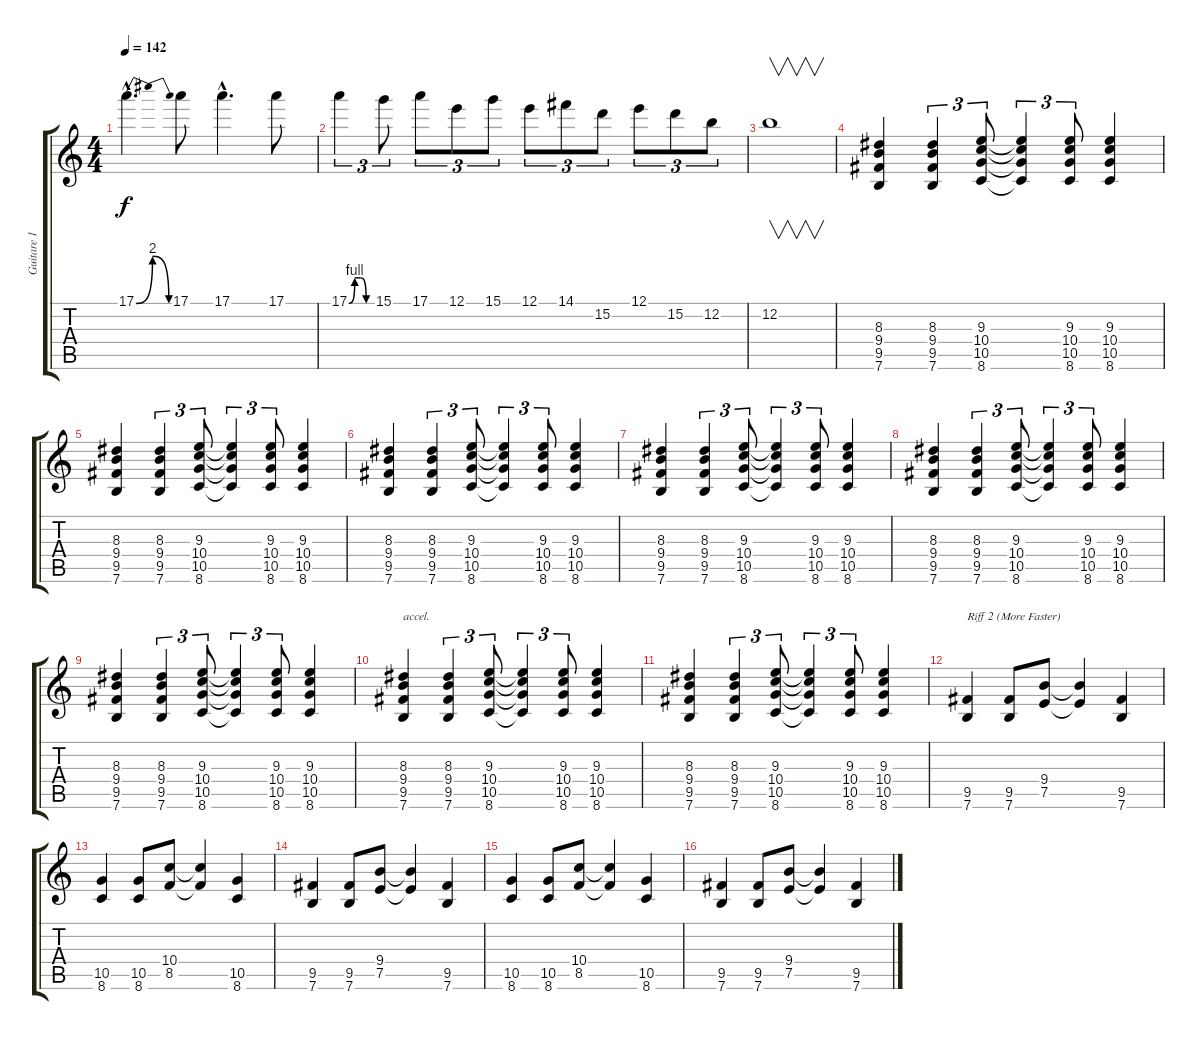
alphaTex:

\track ("Guitare 1" "Guitare 1") {instrument distortionguitar}
\staff {score tabs}
\tuning (E4 B3 G3 D3 A2 E2) {hide}
\ts (4 4)
\tempo 142
\clef g2
\ks c
17.1{be (bendrelease 0 0 15 8 15 8 60 0) hac}.4{d dy f} 17.1.8 17.1{hac}.4{d} 17.1.8 |
17.1{be (custom 0 0 15 4 30 4 45 0 60 0)}.4{tu (3 2)} 15.1.8{tu (3 2)} 17.1.8{tu (3 2)} 12.1.8{tu (3 2)} 15.1.8{tu (3 2)} 12.1.8{tu (3 2)} 14.1.8{tu (3 2)} 15.2.8{tu (3 2)} 12.1.8{tu (3 2)} 15.2.8{tu (3 2)} 12.2.8{tu (3 2)} |
12.2.1{v} |
(8.3 9.4 9.5 7.6).4 (8.3 9.4 9.5 7.6).4{tu (3 2)} (9.3 10.4 10.5 8.6).8{tu (3 2)} (9.3{t} 10.4{t} 10.5{t} 8.6{t}).4{tu (3 2)} (9.3 10.4 10.5 8.6).8{tu (3 2)} (9.3 10.4 10.5 8.6).4 |
(8.3 9.4 9.5 7.6).4 (8.3 9.4 9.5 7.6).4{tu (3 2)} (9.3 10.4 10.5 8.6).8{tu (3 2)} (9.3{t} 10.4{t} 10.5{t} 8.6{t}).4{tu (3 2)} (9.3 10.4 10.5 8.6).8{tu (3 2)} (9.3 10.4 10.5 8.6).4 |
(8.3 9.4 9.5 7.6).4 (8.3 9.4 9.5 7.6).4{tu (3 2)} (9.3 10.4 10.5 8.6).8{tu (3 2)} (9.3{t} 10.4{t} 10.5{t} 8.6{t}).4{tu (3 2)} (9.3 10.4 10.5 8.6).8{tu (3 2)} (9.3 10.4 10.5 8.6).4 |
(8.3 9.4 9.5 7.6).4 (8.3 9.4 9.5 7.6).4{tu (3 2)} (9.3 10.4 10.5 8.6).8{tu (3 2)} (9.3{t} 10.4{t} 10.5{t} 8.6{t}).4{tu (3 2)} (9.3 10.4 10.5 8.6).8{tu (3 2)} (9.3 10.4 10.5 8.6).4 |
(8.3 9.4 9.5 7.6).4 (8.3 9.4 9.5 7.6).4{tu (3 2)} (9.3 10.4 10.5 8.6).8{tu (3 2)} (9.3{t} 10.4{t} 10.5{t} 8.6{t}).4{tu (3 2)} (9.3 10.4 10.5 8.6).8{tu (3 2)} (9.3 10.4 10.5 8.6).4 |
(8.3 9.4 9.5 7.6).4 (8.3 9.4 9.5 7.6).4{tu (3 2)} (9.3 10.4 10.5 8.6).8{tu (3 2)} (9.3{t} 10.4{t} 10.5{t} 8.6{t}).4{tu (3 2)} (9.3 10.4 10.5 8.6).8{tu (3 2)} (9.3 10.4 10.5 8.6).4 |
(8.3 9.4 9.5 7.6).4{txt "accel."} (8.3 9.4 9.5 7.6).4{tu (3 2)} (9.3 10.4 10.5 8.6).8{tu (3 2)} (9.3{t} 10.4{t} 10.5{t} 8.6{t}).4{tu (3 2)} (9.3 10.4 10.5 8.6).8{tu (3 2)} (9.3 10.4 10.5 8.6).4 |
(8.3 9.4 9.5 7.6).4 (8.3 9.4 9.5 7.6).4{tu (3 2)} (9.3 10.4 10.5 8.6).8{tu (3 2)} (9.3{t} 10.4{t} 10.5{t} 8.6{t}).4{tu (3 2)} (9.3 10.4 10.5 8.6).8{tu (3 2)} (9.3 10.4 10.5 8.6).4 |
(9.5 7.6).4{txt "Riff 2 (More Faster)"} (9.5 7.6).8 (9.4 7.5).8 (9.4{t} 7.5{t}).4 (9.5 7.6).4 |
(10.5 8.6).4 (10.5 8.6).8 (10.4 8.5).8 (10.4{t} 8.5{t}).4 (10.5 8.6).4 |
(9.5 7.6).4 (9.5 7.6).8 (9.4 7.5).8 (9.4{t} 7.5{t}).4 (9.5 7.6).4 |
(10.5 8.6).4 (10.5 8.6).8 (10.4 8.5).8 (10.4{t} 8.5{t}).4 (10.5 8.6).4 |
(9.5 7.6).4 (9.5 7.6).8 (9.4 7.5).8 (9.4{t} 7.5{t}).4 (9.5 7.6).4
